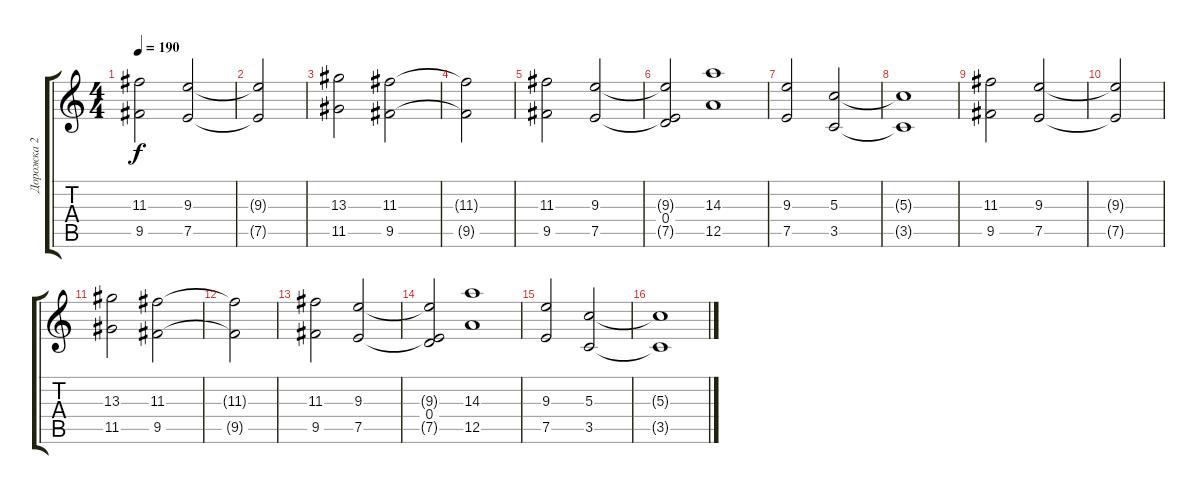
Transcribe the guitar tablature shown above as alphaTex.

\track ("Дорожка 2" "Дорожка 2") {instrument electricguitarclean}
\staff {score tabs}
\tuning (E4 B3 G3 D3 A2 E2) {hide}
\ts (4 4)
\tempo 190
\clef g2
\ks c
(11.3 9.5).2{dy f} (9.3 7.5).2 |
(9.3{t} 7.5{t}).2 |
(13.3 11.5).2 (11.3 9.5).2 |
(11.3{t} 9.5{t}).2 |
(11.3 9.5).2 (9.3 7.5).2 |
(9.3{t} 0.4 7.5{t}).2 (14.3 12.5).1 |
(9.3 7.5).2 (5.3 3.5).2 |
(5.3{t} 3.5{t}).1 |
(11.3 9.5).2 (9.3 7.5).2 |
(9.3{t} 7.5{t}).2 |
(13.3 11.5).2 (11.3 9.5).2 |
(11.3{t} 9.5{t}).2 |
(11.3 9.5).2 (9.3 7.5).2 |
(9.3{t} 0.4 7.5{t}).2 (14.3 12.5).1 |
(9.3 7.5).2 (5.3 3.5).2 |
(5.3{t} 3.5{t}).1
